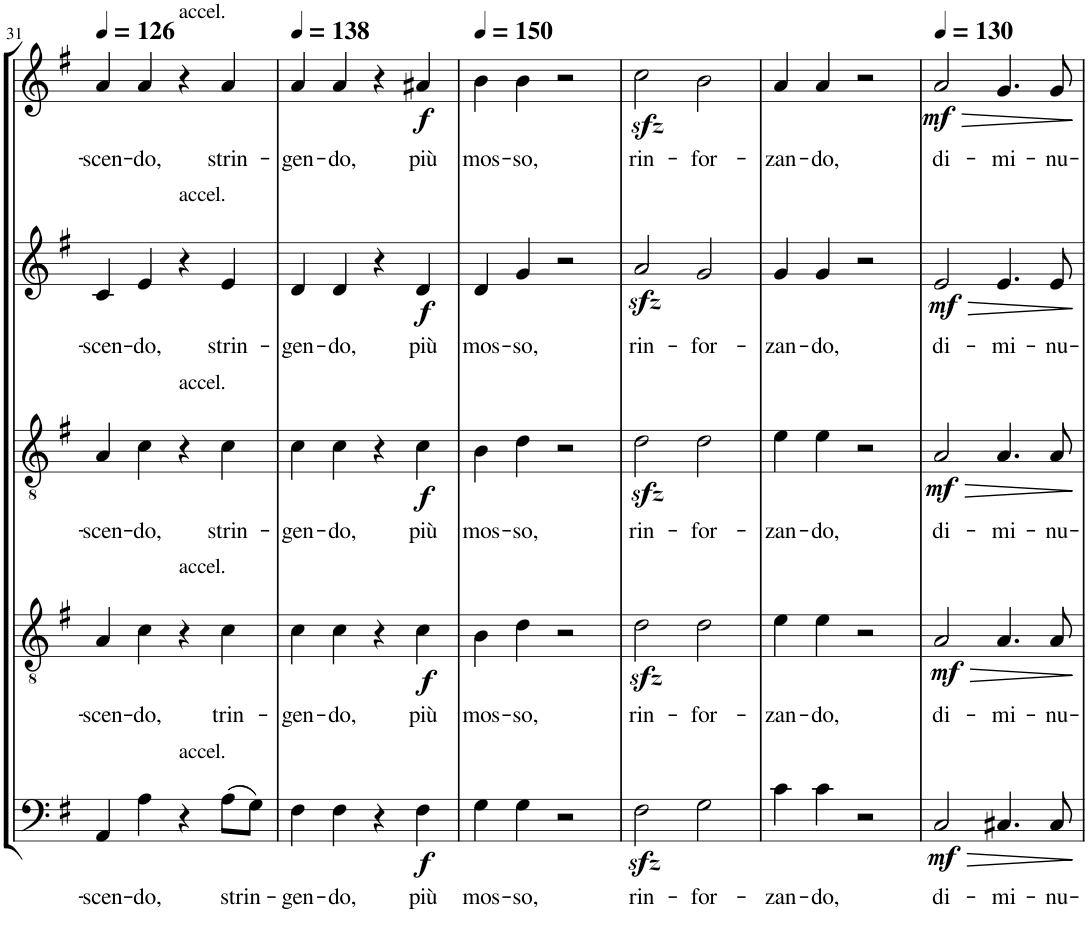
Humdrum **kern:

**kern	**text	**dynam	**kern	**text	**dynam	**kern	**text	**dynam	**kern	**text	**dynam	**kern	**text	**dynam
*part5	*part5	*part5	*part4	*part4	*part4	*part3	*part3	*part3	*part2	*part2	*part2	*part1	*part1	*part1
*staff5	*staff5	*staff5	*staff4	*staff4	*staff4	*staff3	*staff3	*staff3	*staff2	*staff2	*staff2	*staff1	*staff1	*staff1
*I"Bassi	*	*	*I"Tenori II	*	*	*I"Tenori I	*	*	*I"Contralti	*	*	*I"Soprani	*	*
!!LO:PB:g=z
*clefF4	*	*	*clefGv2	*	*	*clefGv2	*	*	*clefG2	*	*	*clefG2	*	*
*	*	*	*	*	*	*	*	*	*	*	*	*Trd1c2	*	*
*k[f#]	*	*	*k[f#]	*	*	*k[f#]	*	*	*k[f#]	*	*	*k[f#]	*	*
*G:	*	*	*G:	*	*	*G:	*	*	*G:	*	*	*G:	*	*
*M4/4	*	*	*M4/4	*	*	*M4/4	*	*	*M4/4	*	*	*M4/4	*	*
=31	=31	=31	=31	=31	=31	=31	=31	=31	=31	=31	=31	=31	=31	=31
!	!LO:LY:b	!	!	!LO:LY:b	!	!	!LO:LY:b	!	!	!LO:LY:b	!	!	!LO:LY:b	!
4AA/	-scen-	.	4A/	-scen-	.	4A/	-scen-	.	4c/	-scen-	.	4a/	-scen-	.
!	!LO:LY:b	!	!	!LO:LY:b	!	!	!LO:LY:b	!	!	!LO:LY:b	!	!	!LO:LY:b	!
4A\	-do,	.	4c\	-do,	.	4c\	-do,	.	4e/	-do,	.	4a/	-do,	.
!	!	!	!	!	!	!	!	!	!	!	!	!LO:TX:a:t=accel.	!	!
!	!	!	!	!	!	!	!	!	!LO:TX:a:t=accel.	!	!	!	!	!
!	!	!	!	!	!	!LO:TX:a:t=accel.	!	!	!	!	!	!	!	!
!	!	!	!LO:TX:a:t=accel.	!	!	!	!	!	!	!	!	!	!	!
!LO:TX:a:t=accel.	!	!	!	!	!	!	!	!	!	!	!	!	!	!
4r	.	.	4r	.	.	4r	.	.	4r	.	.	4r	.	.
!	!LO:LY:b	!	!	!LO:LY:b	!	!	!LO:LY:b	!	!	!LO:LY:b	!	!	!LO:LY:b	!
(8A\L	strin-	.	4c\	trin-	.	4c\	strin-	.	4e/	strin-	.	4a/	strin-	.
8G\J)	.	.	.	.	.	.	.	.	.	.	.	.	.	.
=32	=32	=32	=32	=32	=32	=32	=32	=32	=32	=32	=32	=32	=32	=32
!	!LO:LY:b	!	!	!LO:LY:b	!	!	!LO:LY:b	!	!	!LO:LY:b	!	!	!LO:LY:b	!
4F#\	-gen-	.	4c\	-gen-	.	4c\	-gen-	.	4d/	-gen-	.	4a/	-gen-	.
!	!LO:LY:b	!	!	!LO:LY:b	!	!	!LO:LY:b	!	!	!LO:LY:b	!	!	!LO:LY:b	!
4F#\	-do,	.	4c\	-do,	.	4c\	-do,	.	4d/	-do,	.	4a/	-do,	.
4r	.	.	4r	.	.	4r	.	.	4r	.	.	4r	.	.
!	!LO:LY:b	!LO:DY:b	!	!LO:LY:b	!LO:DY:b	!	!LO:LY:b	!LO:DY:b	!	!LO:LY:b	!LO:DY:b	!	!LO:LY:b	!LO:DY:b
4F#\	più	f	4c\	più	f	4c\	più	f	4d/	più	f	4a#X/	più	f
=33	=33	=33	=33	=33	=33	=33	=33	=33	=33	=33	=33	=33	=33	=33
!	!LO:LY:b	!	!	!LO:LY:b	!	!	!LO:LY:b	!	!	!LO:LY:b	!	!	!LO:LY:b	!
4G\	mos-	.	4B\	mos-	.	4B\	mos-	.	4d/	mos-	.	4b\	mos-	.
!	!LO:LY:b	!	!	!LO:LY:b	!	!	!LO:LY:b	!	!	!LO:LY:b	!	!	!LO:LY:b	!
4G\	-so,	.	4d\	-so,	.	4d\	-so,	.	4g/	-so,	.	4b\	-so,	.
2r	.	.	2r	.	.	2r	.	.	2r	.	.	2r	.	.
=34	=34	=34	=34	=34	=34	=34	=34	=34	=34	=34	=34	=34	=34	=34
!	!LO:LY:b	!	!	!LO:LY:b	!	!	!LO:LY:b	!	!	!LO:LY:b	!	!	!LO:LY:b	!
2F#zz<\	rin-	.	2dzz<\	rin-	.	2dzz<\	rin-	.	2azz</	rin-	.	2cczz<\	rin-	.
!	!LO:LY:b	!	!	!LO:LY:b	!	!	!LO:LY:b	!	!	!LO:LY:b	!	!	!LO:LY:b	!
2G\	-for-	.	2d\	-for-	.	2d\	-for-	.	2g/	-for-	.	2b\	-for-	.
=35	=35	=35	=35	=35	=35	=35	=35	=35	=35	=35	=35	=35	=35	=35
!	!LO:LY:b	!	!	!LO:LY:b	!	!	!LO:LY:b	!	!	!LO:LY:b	!	!	!LO:LY:b	!
4c\	-zan-	.	4e\	-zan-	.	4e\	-zan-	.	4g/	-zan-	.	4a/	-zan-	.
!	!LO:LY:b	!	!	!LO:LY:b	!	!	!LO:LY:b	!	!	!LO:LY:b	!	!	!LO:LY:b	!
4c\	-do,	.	4e\	-do,	.	4e\	-do,	.	4g/	-do,	.	4a/	-do,	.
2r	.	.	2r	.	.	2r	.	.	2r	.	.	2r	.	.
=36	=36	=36	=36	=36	=36	=36	=36	=36	=36	=36	=36	=36	=36	=36
!	!LO:LY:b	!LO:HP:b	!	!LO:LY:b	!LO:HP:b	!	!LO:LY:b	!LO:HP:b	!	!LO:LY:b	!LO:HP:b	!	!LO:LY:b	!LO:HP:b
!	!	!LO:DY:n=1:b	!	!	!LO:DY:n=1:b	!	!	!LO:DY:n=1:b	!	!	!LO:DY:n=1:b	!	!	!LO:DY:n=1:b
2C/	di-	> mf	2A/	di-	> mf	2A/	di-	> mf	2e/	di-	> mf	2a/	di-	> mf
!	!LO:LY:b	!	!	!LO:LY:b	!	!	!LO:LY:b	!	!	!LO:LY:b	!	!	!LO:LY:b	!
4.C#X/	-mi-	.	4.A/	-mi-	.	4.A/	-mi-	.	4.e/	-mi-	.	4.g/	-mi-	.
!	!LO:LY:b	!	!	!LO:LY:b	!	!	!LO:LY:b	!	!	!LO:LY:b	!	!	!LO:LY:b	!
8C#/	-nu-	.	8A/	-nu-	.	8A/	-nu-	.	8e/	-nu-	.	8g/	-nu-	.
.	.	]	.	.	]	.	.	]	.	.	]	.	.	]
=	=	=	=	=	=	=	=	=	=	=	=	=	=	=
*-	*-	*-	*-	*-	*-	*-	*-	*-	*-	*-	*-	*-	*-	*-
